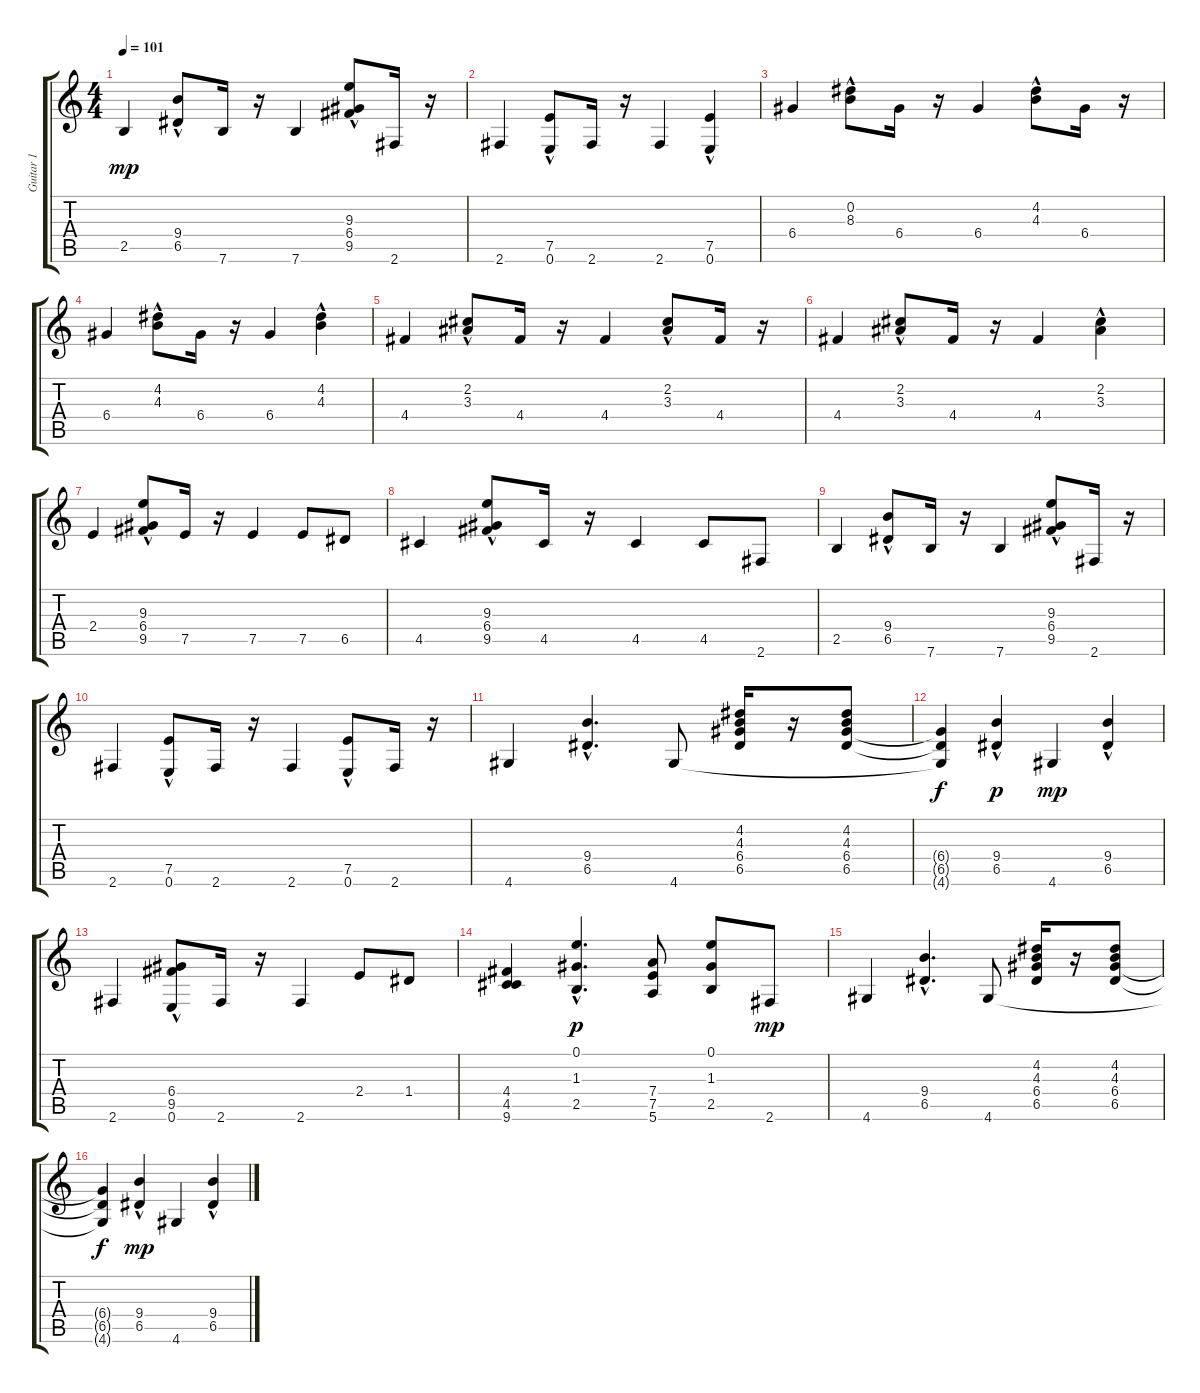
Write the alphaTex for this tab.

\track ("Guitar 1" "Guitar 1") {instrument electricguitarjazz}
\staff {score tabs}
\tuning (E4 B3 G3 D3 A2 E2) {hide}
\ts (4 4)
\tempo 101
\clef g2
\ks c
2.5.4{dy mp} (9.4{hac} 6.5).8 7.6.16 r.16 7.6.4 (9.3 6.4{hac} 9.5).8 2.6.16 r.16 |
2.6.4 (7.5{hac} 0.6{hac}).8 2.6.16 r.16 2.6.4 (7.5{hac} 0.6{hac}).4 |
6.4.4 (0.2{hac} 8.3{hac}).8 6.4.16 r.16 6.4.4 (4.2{hac} 4.3{hac}).8 6.4.16 r.16 |
6.4.4 (4.2{hac} 4.3{hac}).8 6.4.16 r.16 6.4.4 (4.2{hac} 4.3{hac}).4 |
4.4.4 (2.2{hac} 3.3{hac}).8 4.4.16 r.16 4.4.4 (2.2{hac} 3.3{hac}).8 4.4.16 r.16 |
4.4.4 (2.2{hac} 3.3{hac}).8 4.4.16 r.16 4.4.4 (2.2{hac} 3.3{hac}).4 |
2.4.4 (9.3{hac} 6.4{hac} 9.5{hac}).8 7.5.16 r.16 7.5.4 7.5.8 6.5.8 |
4.5.4 (9.3{hac} 6.4{hac} 9.5{hac}).8 4.5.16 r.16 4.5.4 4.5.8 2.6.8 |
2.5.4 (9.4{hac} 6.5).8 7.6.16 r.16 7.6.4 (9.3 6.4{hac} 9.5).8 2.6.16 r.16 |
2.6.4 (7.5{hac} 0.6{hac}).8 2.6.16 r.16 2.6.4 (7.5{hac} 0.6{hac}).8 2.6.16 r.16 |
4.6.4 (9.4{hac} 6.5{hac}).4{d} 4.6.8 (4.2 4.3 6.4 6.5).16 r.16 (4.2 4.3 6.4 6.5).8 |
(6.4{t} 6.5{t} 4.6{t}).4{dy f} (9.4{hac} 6.5{hac}).4{dy p} 4.6.4{dy mp} (9.4{hac} 6.5{hac}).4 |
2.6.4 (6.4{hac} 9.5{hac} 0.6{hac}).8 2.6.16 r.16 2.6.4 2.4.8 1.4.8 |
(4.4 4.5 9.6).4 (0.1{hac} 1.3{hac} 2.5{hac}).4{d dy p} (7.4 7.5 5.6).8 (0.1 1.3 2.5).8 2.6.8{dy mp} |
4.6.4 (9.4{hac} 6.5{hac}).4{d} 4.6.8 (4.2 4.3 6.4 6.5).16 r.16 (4.2 4.3 6.4 6.5).8 |
(6.4{t} 6.5{t} 4.6{t}).4{dy f} (9.4{hac} 6.5{hac}).4{dy mp} 4.6.4 (9.4{hac} 6.5{hac}).4
